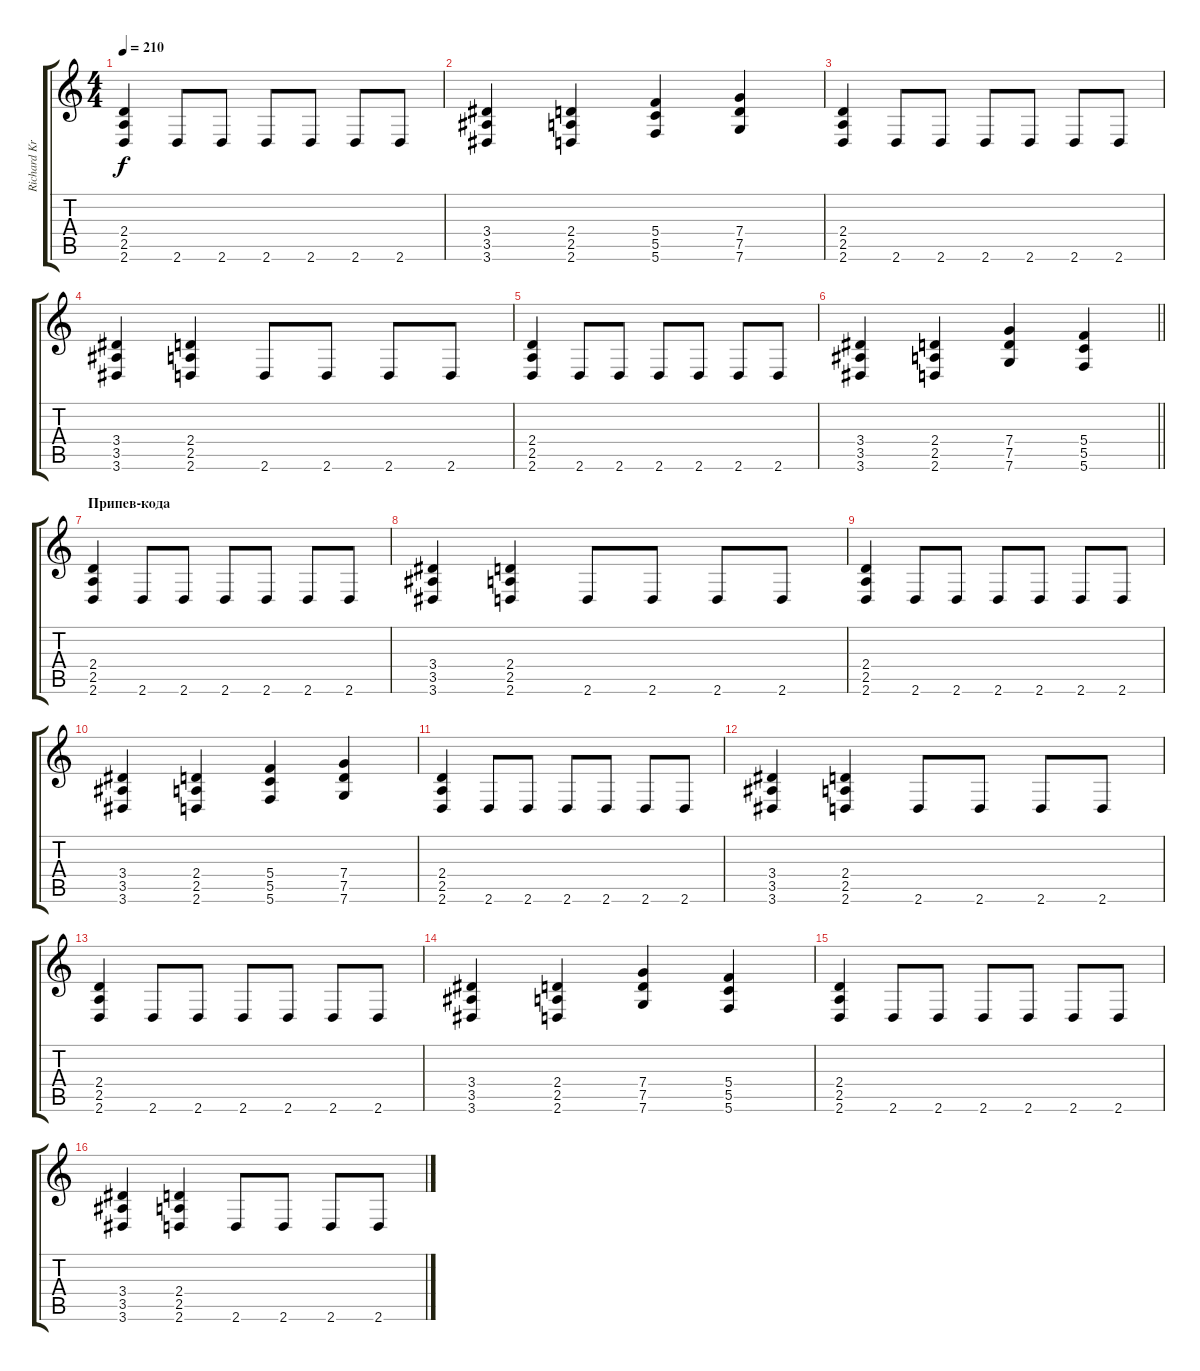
\track ("Richard Kruspe" "Richard Kr") {instrument distortionguitar}
\staff {score tabs}
\tuning (E4 C4 G3 C3 G2 C2) {hide}
\ts (4 4)
\tempo 210
\clef g2
\ks c
(2.4 2.5 2.6).4{dy f} 2.6.8 2.6.8 2.6.8 2.6.8 2.6.8 2.6.8 |
(3.4 3.5 3.6).4 (2.4 2.5 2.6).4 (5.4 5.5 5.6).4 (7.4 7.5 7.6).4 |
(2.4 2.5 2.6).4 2.6.8 2.6.8 2.6.8 2.6.8 2.6.8 2.6.8 |
(3.4 3.5 3.6).4 (2.4 2.5 2.6).4 2.6.8 2.6.8 2.6.8 2.6.8 |
(2.4 2.5 2.6).4 2.6.8 2.6.8 2.6.8 2.6.8 2.6.8 2.6.8 |
\barLineRight lightlight
(3.4 3.5 3.6).4 (2.4 2.5 2.6).4 (7.4 7.5 7.6).4 (5.4 5.5 5.6).4 |
\section ("" "Припев-кода")
(2.4 2.5 2.6).4{volume 13 balance 0 instrument distortionguitar} 2.6.8 2.6.8 2.6.8 2.6.8 2.6.8 2.6.8 |
(3.4 3.5 3.6).4 (2.4 2.5 2.6).4 2.6.8 2.6.8 2.6.8 2.6.8 |
(2.4 2.5 2.6).4 2.6.8 2.6.8 2.6.8 2.6.8 2.6.8 2.6.8 |
(3.4 3.5 3.6).4 (2.4 2.5 2.6).4 (5.4 5.5 5.6).4 (7.4 7.5 7.6).4 |
(2.4 2.5 2.6).4 2.6.8 2.6.8 2.6.8 2.6.8 2.6.8 2.6.8 |
(3.4 3.5 3.6).4 (2.4 2.5 2.6).4 2.6.8 2.6.8 2.6.8 2.6.8 |
(2.4 2.5 2.6).4 2.6.8 2.6.8 2.6.8 2.6.8 2.6.8 2.6.8 |
(3.4 3.5 3.6).4 (2.4 2.5 2.6).4 (7.4 7.5 7.6).4 (5.4 5.5 5.6).4 |
(2.4 2.5 2.6).4 2.6.8 2.6.8 2.6.8 2.6.8 2.6.8 2.6.8 |
(3.4 3.5 3.6).4 (2.4 2.5 2.6).4 2.6.8 2.6.8 2.6.8 2.6.8
